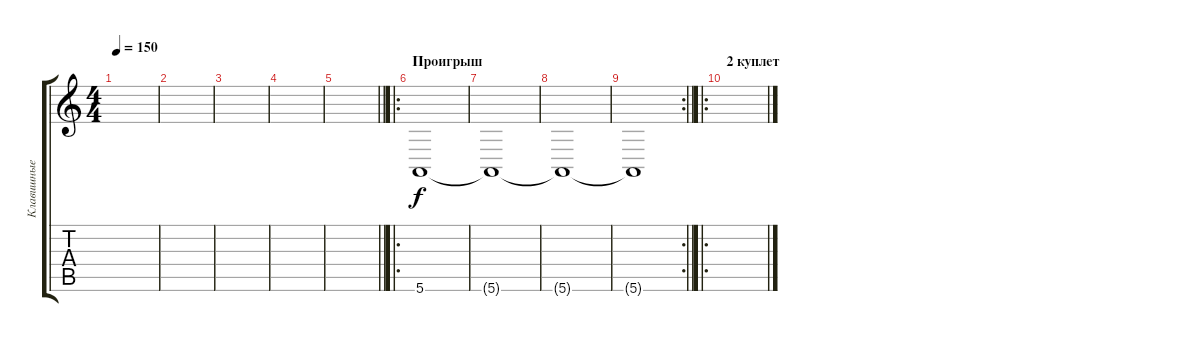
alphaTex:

\track ("Клавишные 5" "Клавишные ") {instrument voiceoohs}
\staff {score tabs}
\tuning (E4 B3 G3 D3 A2 E2) {hide}
\ts (4 4)
\tempo 150
\clef g2
\ks c
|
|
|
|
\barLineRight lightlight
|
\ro
\section ("" "Проигрыш")
5.6.1 |
5.6{t}.1 |
5.6{t}.1 |
\rc 2
\barLineRight lightlight
5.6{t}.1 |
\ro
\section ("" "2 куплет")
